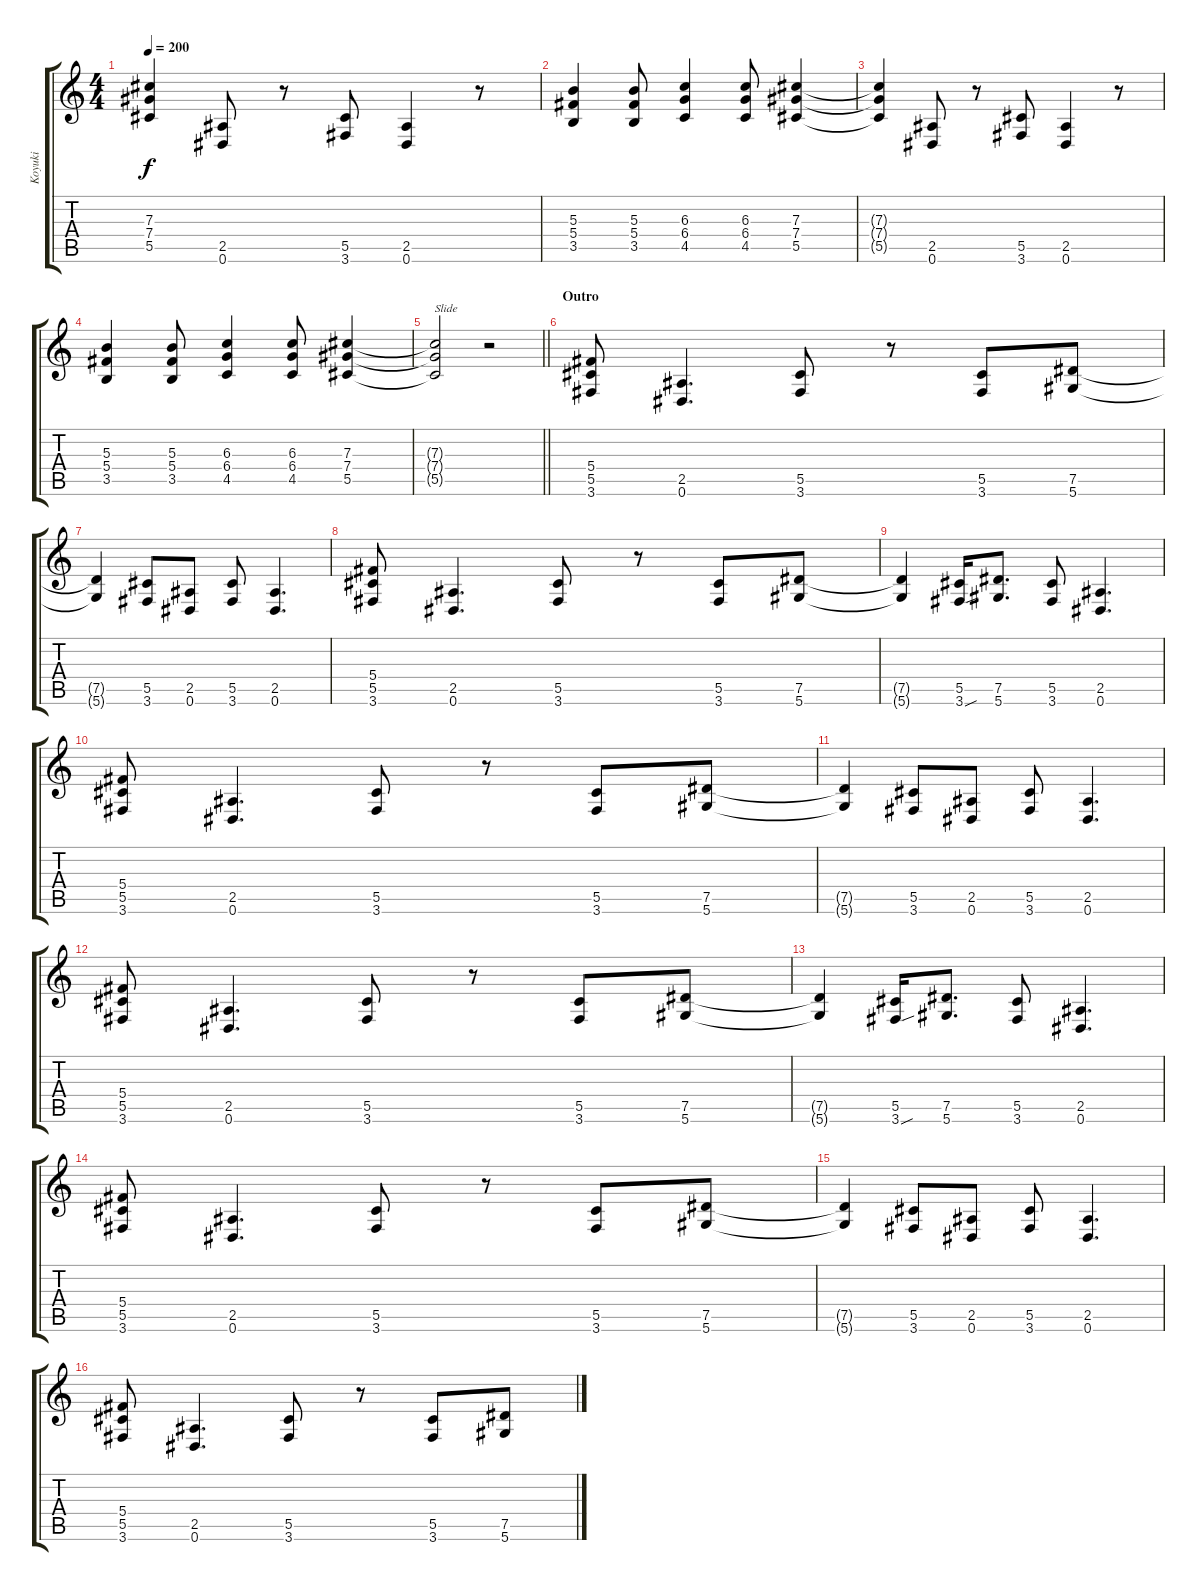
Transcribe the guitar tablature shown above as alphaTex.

\track ("Koyuki" "Koyuki") {instrument overdrivenguitar}
\staff {score tabs}
\tuning (Eb4 Bb3 Gb3 Db3 Ab2 Eb2) {hide}
\ts (4 4)
\tempo 200
\clef g2
\ks c
(7.3{t} 7.4{t} 5.5{t}).4{dy f} (2.5 0.6).8 r.8 (5.5 3.6).8 (2.5 0.6).4 r.8 |
(5.3 5.4 3.5).4 (5.3 5.4 3.5).8 (6.3 6.4 4.5).4 (6.3 6.4 4.5).8 (7.3 7.4 5.5).4 |
(7.3{t} 7.4{t} 5.5{t}).4 (2.5 0.6).8 r.8 (5.5 3.6).8 (2.5 0.6).4 r.8 |
(5.3 5.4 3.5).4 (5.3 5.4 3.5).8 (6.3 6.4 4.5).4 (6.3 6.4 4.5).8 (7.3 7.4 5.5).4 |
\barLineRight lightlight
(7.3{t} 7.4{t} 5.5{t}).2{txt "Slide"} r.2 |
\section ("" "Outro")
(5.4 5.5 3.6).8 (2.5 0.6).4{d} (5.5 3.6).8 r.8 (5.5 3.6).8 (7.5 5.6).8 |
(7.5{t} 5.6{t}).4 (5.5 3.6).8 (2.5 0.6).8 (5.5 3.6).8 (2.5 0.6).4{d} |
(5.4 5.5 3.6).8 (2.5 0.6).4{d} (5.5 3.6).8 r.8 (5.5 3.6).8 (7.5 5.6).8 |
(7.5{t} 5.6{t}).4 (5.5 3.6{sou}).16 (7.5 5.6).8{d} (5.5 3.6).8 (2.5 0.6).4{d} |
(5.4 5.5 3.6).8 (2.5 0.6).4{d} (5.5 3.6).8 r.8 (5.5 3.6).8 (7.5 5.6).8 |
(7.5{t} 5.6{t}).4 (5.5 3.6).8 (2.5 0.6).8 (5.5 3.6).8 (2.5 0.6).4{d} |
(5.4 5.5 3.6).8 (2.5 0.6).4{d} (5.5 3.6).8 r.8 (5.5 3.6).8 (7.5 5.6).8 |
(7.5{t} 5.6{t}).4 (5.5 3.6{sou}).16 (7.5 5.6).8{d} (5.5 3.6).8 (2.5 0.6).4{d} |
(5.4 5.5 3.6).8 (2.5 0.6).4{d} (5.5 3.6).8 r.8 (5.5 3.6).8 (7.5 5.6).8 |
(7.5{t} 5.6{t}).4 (5.5 3.6).8 (2.5 0.6).8 (5.5 3.6).8 (2.5 0.6).4{d} |
(5.4 5.5 3.6).8 (2.5 0.6).4{d} (5.5 3.6).8 r.8 (5.5 3.6).8 (7.5 5.6).8
